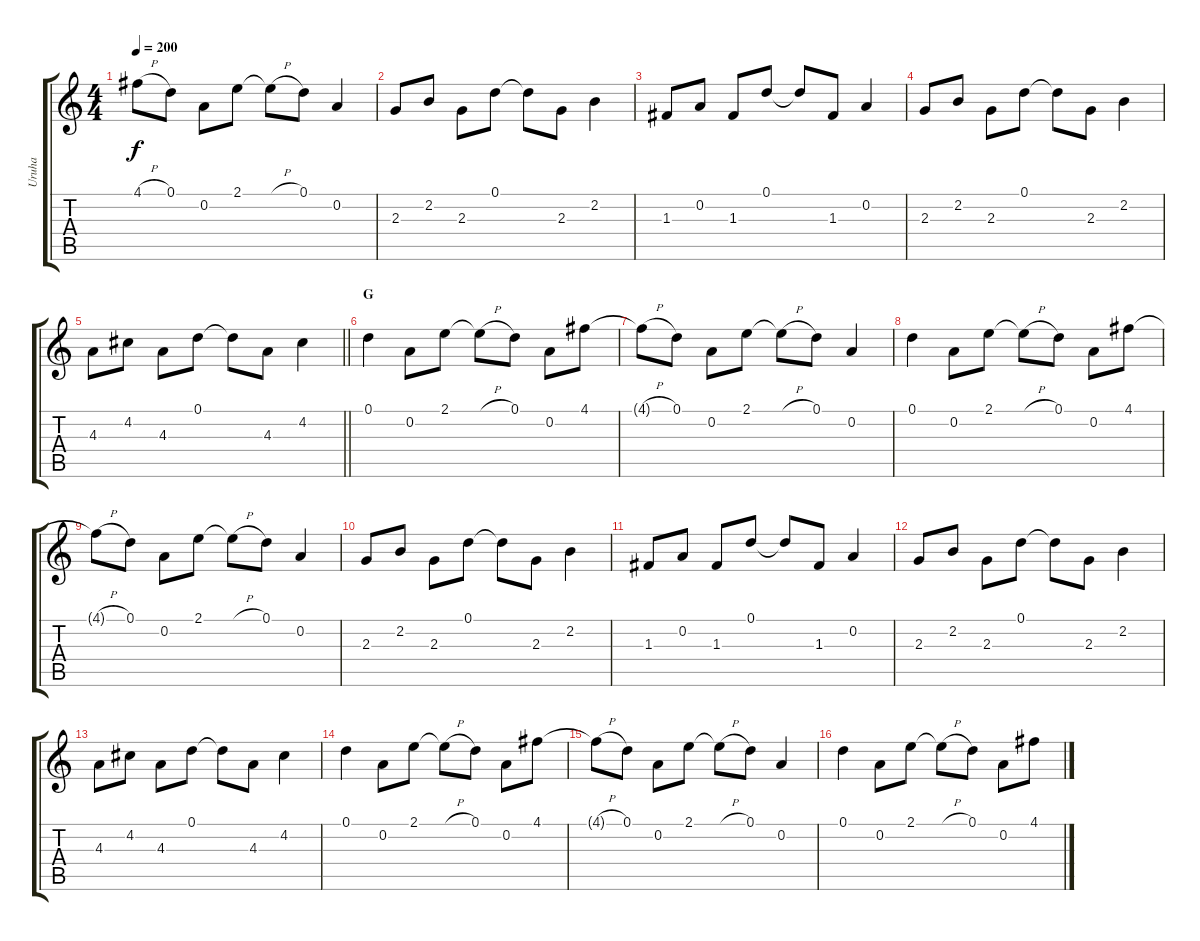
\track ("Uruha" "Uruha") {instrument distortionguitar}
\staff {score tabs}
\tuning (D4 A3 F3 C3 G2 D2) {hide}
\ts (4 4)
\tempo 200
\clef g2
\ks c
4.1{h t}.8{dy f} 0.1.8 0.2.8 2.1.8 2.1{h t}.8 0.1.8 0.2.4 |
2.3.8 2.2.8 2.3.8 0.1.8 0.1{t}.8 2.3.8 2.2.4 |
1.3.8 0.2.8 1.3.8 0.1.8 0.1{t}.8 1.3.8 0.2.4 |
2.3.8 2.2.8 2.3.8 0.1.8 0.1{t}.8 2.3.8 2.2.4 |
\barLineRight lightlight
4.3.8 4.2.8 4.3.8 0.1.8 0.1{t}.8 4.3.8 4.2.4 |
\section ("" "G")
0.1.4 0.2.8 2.1.8 2.1{h t}.8 0.1.8 0.2.8 4.1.8 |
4.1{h t}.8 0.1.8 0.2.8 2.1.8 2.1{h t}.8 0.1.8 0.2.4 |
0.1.4 0.2.8 2.1.8 2.1{h t}.8 0.1.8 0.2.8 4.1.8 |
4.1{h t}.8 0.1.8 0.2.8 2.1.8 2.1{h t}.8 0.1.8 0.2.4 |
2.3.8 2.2.8 2.3.8 0.1.8 0.1{t}.8 2.3.8 2.2.4 |
1.3.8 0.2.8 1.3.8 0.1.8 0.1{t}.8 1.3.8 0.2.4 |
2.3.8 2.2.8 2.3.8 0.1.8 0.1{t}.8 2.3.8 2.2.4 |
4.3.8 4.2.8 4.3.8 0.1.8 0.1{t}.8 4.3.8 4.2.4 |
0.1.4 0.2.8 2.1.8 2.1{h t}.8 0.1.8 0.2.8 4.1.8 |
4.1{h t}.8 0.1.8 0.2.8 2.1.8 2.1{h t}.8 0.1.8 0.2.4 |
0.1.4 0.2.8 2.1.8 2.1{h t}.8 0.1.8 0.2.8 4.1.8
